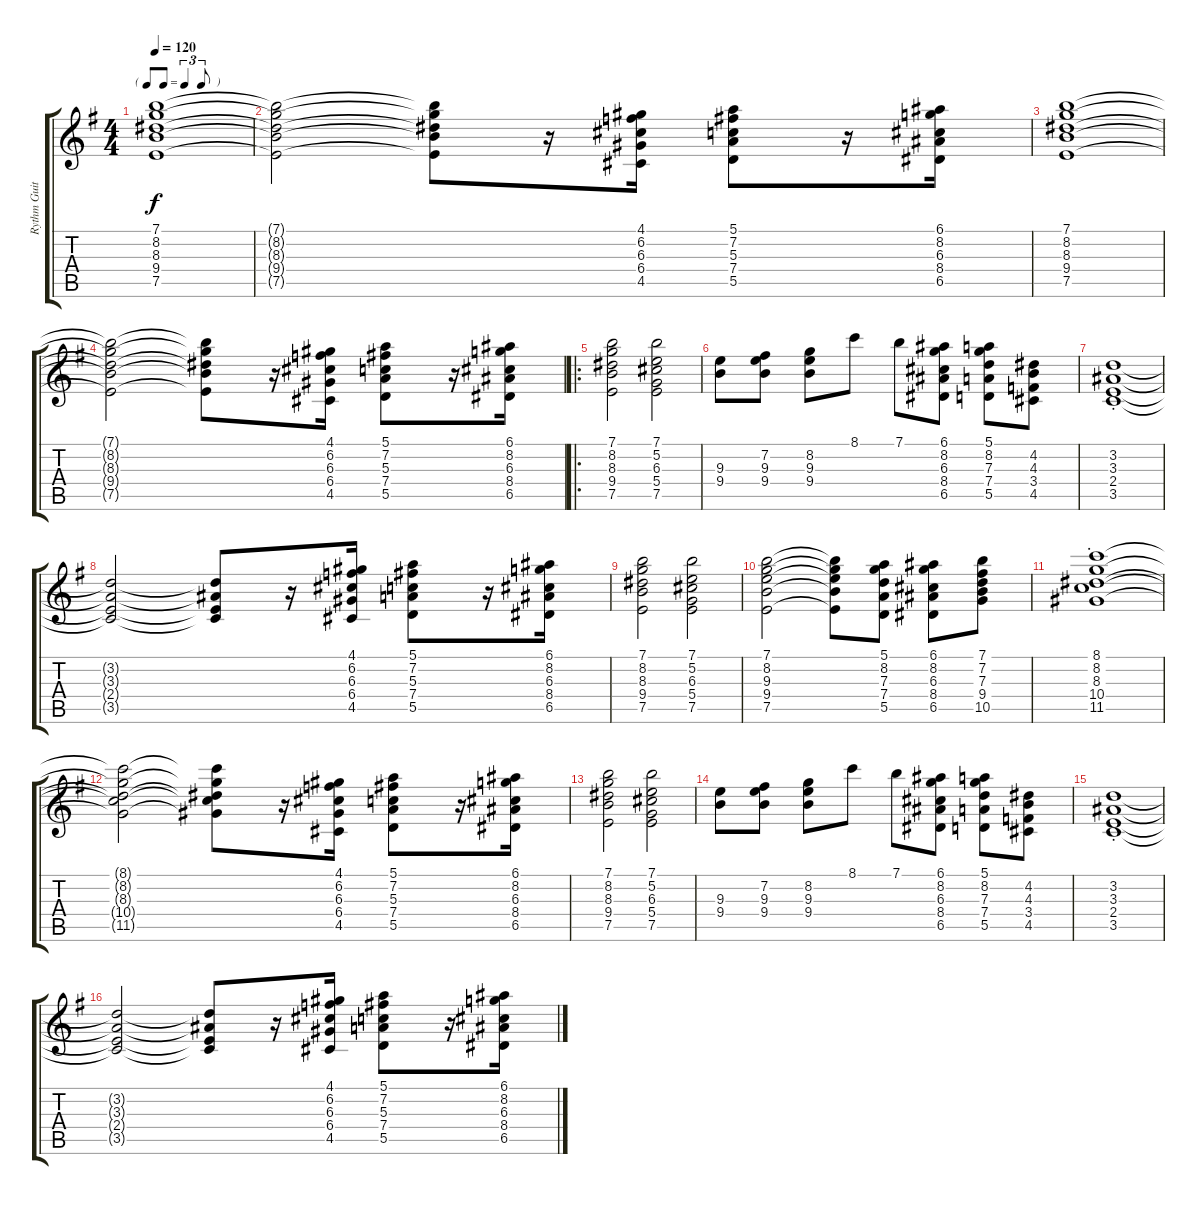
\track ("Rythm Guitar" "Rythm Guit") {instrument electricguitarjazz}
\staff {score tabs}
\tuning (E4 B3 G3 D3 A2 E2) {hide}
\ts (4 4)
\tf triplet8th
\tempo 120
\clef g2
\ks g
(7.1 8.2 8.3 9.4 7.5).1{dy f instrument electricguitarjazz} |
(7.1{t} 8.2{t} 8.3{t} 9.4{t} 7.5{t}).2 (7.1{t} 8.2{t} 8.3{t} 9.4{t} 7.5{t}).8 r.16 (4.1 6.2 6.3 6.4 4.5).16 (5.1 7.2 5.3 7.4 5.5).8 r.16 (6.1 8.2 6.3 8.4 6.5).16 |
(7.1 8.2 8.3 9.4 7.5).1 |
(7.1{t} 8.2{t} 8.3{t} 9.4{t} 7.5{t}).2 (7.1{t} 8.2{t} 8.3{t} 9.4{t} 7.5{t}).8 r.16 (4.1 6.2 6.3 6.4 4.5).16 (5.1 7.2 5.3 7.4 5.5).8 r.16 (6.1 8.2 6.3 8.4 6.5).16 |
\ro
(7.1 8.2 8.3 9.4 7.5).2 (7.1 5.2 6.3 5.4 7.5).2 |
(9.3 9.4).8 (7.2 9.3 9.4).8 (8.2 9.3 9.4).8 8.1.8 7.1.8 (6.1 8.2 6.3 8.4 6.5).8 (5.1 8.2 7.3 7.4 5.5).8 (4.2 4.3 3.4 4.5).8 |
(3.2{st} 3.3{st} 2.4{st} 3.5{st}).1 |
(3.2{t} 3.3{t} 2.4{t} 3.5{t}).2 (3.2{t} 3.3{t} 2.4{t} 3.5{t}).8 r.16 (4.1 6.2 6.3 6.4 4.5).16 (5.1 7.2 5.3 7.4 5.5).8 r.16 (6.1 8.2 6.3 8.4 6.5).16 |
(7.1 8.2 8.3 9.4 7.5).2 (7.1 5.2 6.3 5.4 7.5).2 |
(7.1 8.2 9.3 9.4 7.5).2 (7.1{t} 8.2{t} 9.3{t} 9.4{t} 7.5{t}).8 (5.1 8.2 7.3 7.4 5.5).8 (6.1 8.2 6.3 8.4 6.5).8 (7.1 7.2 7.3 9.4 10.5).8 |
(8.1{st} 8.2{st} 8.3{st} 10.4{st} 11.5{st}).1 |
(8.1{t} 8.2{t} 8.3{t} 10.4{t} 11.5{t}).2 (8.1{t} 8.2{t} 8.3{t} 10.4{t} 11.5{t}).8 r.16 (4.1 6.2 6.3 6.4 4.5).16 (5.1 7.2 5.3 7.4 5.5).8 r.16 (6.1 8.2 6.3 8.4 6.5).16 |
(7.1 8.2 8.3 9.4 7.5).2 (7.1 5.2 6.3 5.4 7.5).2 |
(9.3 9.4).8 (7.2 9.3 9.4).8 (8.2 9.3 9.4).8 8.1.8 7.1.8 (6.1 8.2 6.3 8.4 6.5).8 (5.1 8.2 7.3 7.4 5.5).8 (4.2 4.3 3.4 4.5).8 |
(3.2{st} 3.3{st} 2.4{st} 3.5{st}).1 |
(3.2{t} 3.3{t} 2.4{t} 3.5{t}).2 (3.2{t} 3.3{t} 2.4{t} 3.5{t}).8 r.16 (4.1 6.2 6.3 6.4 4.5).16 (5.1 7.2 5.3 7.4 5.5).8 r.16 (6.1 8.2 6.3 8.4 6.5).16
